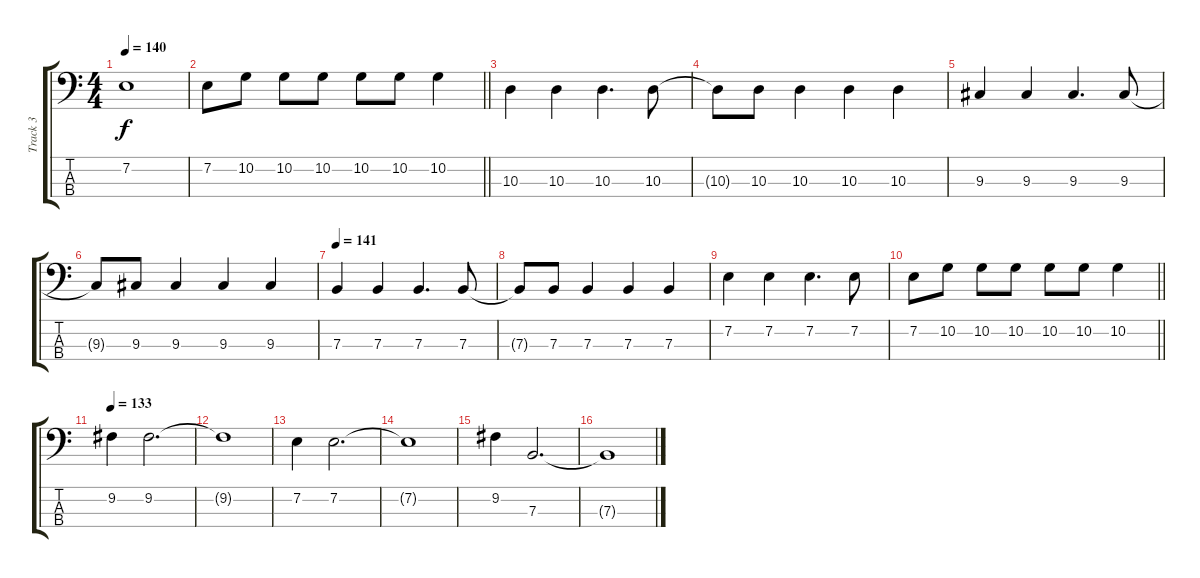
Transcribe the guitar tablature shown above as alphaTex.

\track ("Track 3" "Track 3") {instrument electricbasspick}
\staff {score tabs}
\tuning (D2 A1 E1 B0) {hide}
\ts (4 4)
\tempo 140
\clef f4
\ks c
7.2.1{dy f} |
\barLineRight lightlight
7.2.8 10.2.8 10.2.8 10.2.8 10.2.8 10.2.8 10.2.4 |
\section ("" "")
10.3.4 10.3.4 10.3.4{d} 10.3.8 |
10.3{t}.8 10.3.8 10.3.4 10.3.4 10.3.4 |
9.3.4 9.3.4 9.3.4{d} 9.3.8 |
9.3{t}.8 9.3.8 9.3.4 9.3.4 9.3.4 |
\tempo 141
7.3.4 7.3.4 7.3.4{d} 7.3.8 |
7.3{t}.8 7.3.8 7.3.4 7.3.4 7.3.4 |
7.2.4 7.2.4 7.2.4{d} 7.2.8 |
\barLineRight lightlight
7.2.8 10.2.8 10.2.8 10.2.8 10.2.8 10.2.8 10.2.4 |
\section ("" "")
\tempo 133
9.2.4 9.2.2{d} |
9.2{t}.1 |
7.2.4 7.2.2{d} |
7.2{t}.1 |
9.2.4 7.3.2{d} |
7.3{t}.1
